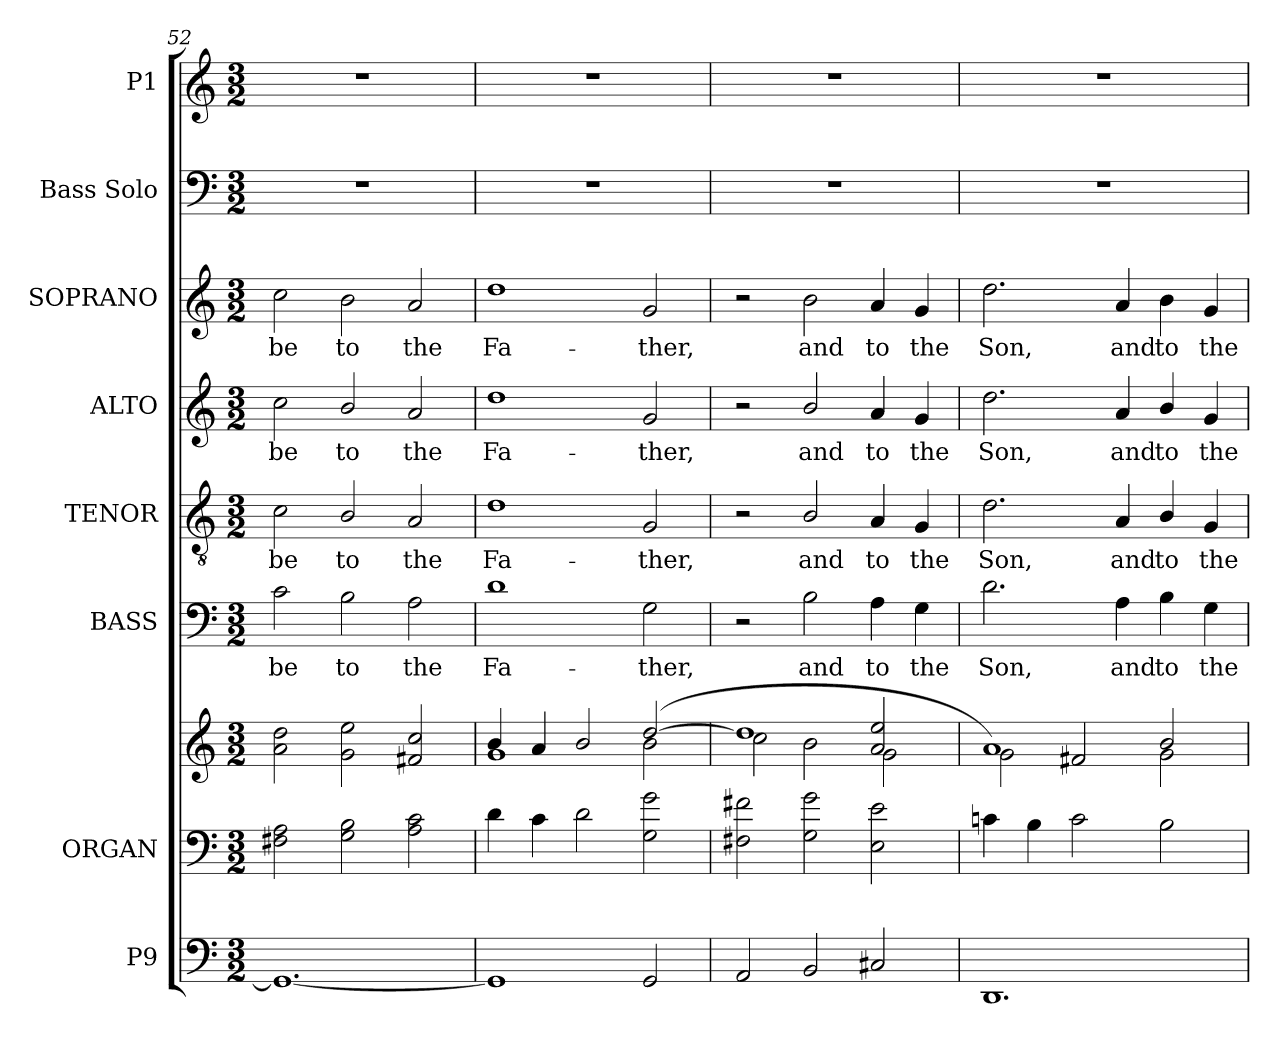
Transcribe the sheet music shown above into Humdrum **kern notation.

**kern	**kern	**kern	**kern	**text	**kern	**text	**kern	**text	**kern	**text	**kern	**kern
*part8	*part7	*part7	*part6	*part6	*part5	*part5	*part4	*part4	*part3	*part3	*part2	*part1
*staff9	*staff8	*staff7	*staff6	*staff6	*staff5	*staff5	*staff4	*staff4	*staff3	*staff3	*staff2	*staff1
*I"P9	*I"ORGAN	*	*I"BASS	*	*I"TENOR	*	*I"ALTO	*	*I"SOPRANO	*	*I"Bass Solo	*I"P1
*clefF4	*clefF4	*clefG2	*clefF4	*	*clefGv2	*	*clefG2	*	*clefG2	*	*clefF4	*clefG2
*	*	*	*	*	*ITrd7c12	*	*	*	*	*	*	*
*k[]	*k[]	*k[]	*k[]	*	*k[]	*	*k[]	*	*k[]	*	*k[]	*k[]
*C:	*C:	*C:	*C:	*	*C:	*	*C:	*	*C:	*	*C:	*C:
*M3/2	*M3/2	*M3/2	*M3/2	*	*M3/2	*	*M3/2	*	*M3/2	*	*M3/2	*M3/2
=52	=52	=52	=52	=52	=52	=52	=52	=52	=52	=52	=52	=52
!	!	!	!	!LO:LY:b:color=#000000	!	!	!	!	!	!	!	!
!	!	!	!	!	!	!LO:LY:b:color=#000000	!	!	!	!	!	!
!	!	!	!	!	!	!	!	!LO:LY:b:color=#000000	!	!	!	!
!	!	!	!	!	!	!	!	!	!	!LO:LY:b:color=#000000	!LO:N:vis=1	!LO:N:vis=1
1.GGi_	2F#i\ 2Ai	2ai\ 2ddi	2ci\	be	2Ci\	be	2cci\	be	2cci\	be	1.r	1.r
!	!	!	!	!LO:LY:b:color=#000000	!	!	!	!	!	!	!	!
!	!	!	!	!	!	!LO:LY:b:color=#000000	!	!	!	!	!	!
!	!	!	!	!	!	!	!	!LO:LY:b:color=#000000	!	!	!	!
!	!	!	!	!	!	!	!	!	!	!LO:LY:b:color=#000000	!	!
.	2Gi\ 2Bi	2gi\ 2eei	2Bi\	to	2BBi/	to	2bi/	to	2bi\	to	.	.
!	!	!	!	!LO:LY:b:color=#000000	!	!	!	!	!	!	!	!
!	!	!	!	!	!	!LO:LY:b:color=#000000	!	!	!	!	!	!
!	!	!	!	!	!	!	!	!LO:LY:b:color=#000000	!	!	!	!
!	!	!	!	!	!	!	!	!	!	!LO:LY:b:color=#000000	!	!
.	2Ai\ 2ci	2f#i/ 2cci	2Ai\	the	2AAi/	the	2ai/	the	2ai/	the	.	.
=53	=53	=53	=53	=53	=53	=53	=53	=53	=53	=53	=53	=53
*	*	*^	*	*	*	*	*	*	*	*	*	*
!	!	!	!	!	!LO:LY:b:color=#000000	!	!	!	!	!	!	!	!
!	!	!	!	!	!	!	!LO:LY:b:color=#000000	!	!	!	!	!	!
!	!	!	!	!	!	!	!	!	!LO:LY:b:color=#000000	!	!	!	!
!	!	!	!	!	!	!	!	!	!	!	!LO:LY:b:color=#000000	!LO:N:vis=1	!LO:N:vis=1
1GGi]	4di\	4bi/	1gi	1di	Fa-	1Di	Fa-	1ddi	Fa-	1ddi	Fa-	1.r	1.r
.	4ci\	4ai/	.	.	.	.	.	.	.	.	.	.	.
.	2di\	2bi/	.	.	.	.	.	.	.	.	.	.	.
!	!	!	!	!	!LO:LY:b:color=#000000	!	!	!	!	!	!	!	!
!	!	!	!	!	!	!	!LO:LY:b:color=#000000	!	!	!	!	!	!
!	!	!	!	!	!	!	!	!	!LO:LY:b:color=#000000	!	!	!	!
!	!	!	!	!	!	!	!	!	!	!	!LO:LY:b:color=#000000	!	!
2GGi/	2Gi\ 2gi	([2ddi/	2bi\	2Gi\	-ther,	2GGi/	-ther,	2gi/	-ther,	2gi/	-ther,	.	.
=54	=54	=54	=54	=54	=54	=54	=54	=54	=54	=54	=54	=54	=54
!	!	!	!	!	!	!	!	!	!	!	!	!LO:N:vis=1	!LO:N:vis=1
2AAi/	2F#i\ 2f#i	1ddi]	2cci\	2r	.	2r	.	2r	.	2r	.	1.r	1.r
!	!	!	!	!	!LO:LY:b:color=#000000	!	!	!	!	!	!	!	!
!	!	!	!	!	!	!	!LO:LY:b:color=#000000	!	!	!	!	!	!
!	!	!	!	!	!	!	!	!	!LO:LY:b:color=#000000	!	!	!	!
!	!	!	!	!	!	!	!	!	!	!	!LO:LY:b:color=#000000	!	!
2BBi/	2Gi\ 2gi	.	2bi\	2Bi\	and	2BBi/	and	2bi/	and	2bi\	and	.	.
!	!	!	!	!	!LO:LY:b:color=#000000	!	!	!	!	!	!	!	!
!	!	!	!	!	!	!	!LO:LY:b:color=#000000	!	!	!	!	!	!
!	!	!	!	!	!	!	!	!	!LO:LY:b:color=#000000	!	!	!	!
!	!	!	!	!	!	!	!	!	!	!	!LO:LY:b:color=#000000	!	!
2C#Xi/	2Ei\ 2ei	2ai/ 2eei	2gi\	4Ai\	to	4AAi/	to	4ai/	to	4ai/	to	.	.
!	!	!	!	!	!LO:LY:b:color=#000000	!	!	!	!	!	!	!	!
!	!	!	!	!	!	!	!LO:LY:b:color=#000000	!	!	!	!	!	!
!	!	!	!	!	!	!	!	!	!LO:LY:b:color=#000000	!	!	!	!
!	!	!	!	!	!	!	!	!	!	!	!LO:LY:b:color=#000000	!	!
.	.	.	.	4Gi\	the	4GGi/	the	4gi/	the	4gi/	the	.	.
!!LO:LB:g=z
=55	=55	=55	=55	=55	=55	=55	=55	=55	=55	=55	=55	=55	=55
!	!	!	!	!	!LO:LY:b:color=#000000	!	!	!	!	!	!	!	!
!	!	!	!	!	!	!	!LO:LY:b:color=#000000	!	!	!	!	!	!
!	!	!	!	!	!	!	!	!	!LO:LY:b:color=#000000	!	!	!	!
!	!	!	!	!	!	!	!	!	!	!	!LO:LY:b:color=#000000	!LO:N:vis=1	!LO:N:vis=1
1.DDi	4cni\	1ai)	2gi\	2.di\	Son,	2.Di\	Son,	2.ddi\	Son,	2.ddi\	Son,	1.r	1.r
.	4Bi\	.	.	.	.	.	.	.	.	.	.	.	.
.	2ci\	.	2f#i/	.	.	.	.	.	.	.	.	.	.
!	!	!	!	!	!LO:LY:b:color=#000000	!	!	!	!	!	!	!	!
!	!	!	!	!	!	!	!LO:LY:b:color=#000000	!	!	!	!	!	!
!	!	!	!	!	!	!	!	!	!LO:LY:b:color=#000000	!	!	!	!
!	!	!	!	!	!	!	!	!	!	!	!LO:LY:b:color=#000000	!	!
.	.	.	.	4Ai\	and	4AAi/	and	4ai/	and	4ai/	and	.	.
!	!	!	!	!	!LO:LY:b:color=#000000	!	!	!	!	!	!	!	!
!	!	!	!	!	!	!	!LO:LY:b:color=#000000	!	!	!	!	!	!
!	!	!	!	!	!	!	!	!	!LO:LY:b:color=#000000	!	!	!	!
!	!	!	!	!	!	!	!	!	!	!	!LO:LY:b:color=#000000	!	!
.	2Bi\	2bi/	2gi\	4Bi\	to	4BBi/	to	4bi/	to	4bi\	to	.	.
!	!	!	!	!	!LO:LY:b:color=#000000	!	!	!	!	!	!	!	!
!	!	!	!	!	!	!	!LO:LY:b:color=#000000	!	!	!	!	!	!
!	!	!	!	!	!	!	!	!	!LO:LY:b:color=#000000	!	!	!	!
!	!	!	!	!	!	!	!	!	!	!	!LO:LY:b:color=#000000	!	!
.	.	.	.	4Gi\	the	4GGi/	the	4gi/	the	4gi/	the	.	.
*	*	*v	*v	*	*	*	*	*	*	*	*	*	*
=	=	=	=	=	=	=	=	=	=	=	=	=
*-	*-	*-	*-	*-	*-	*-	*-	*-	*-	*-	*-	*-
